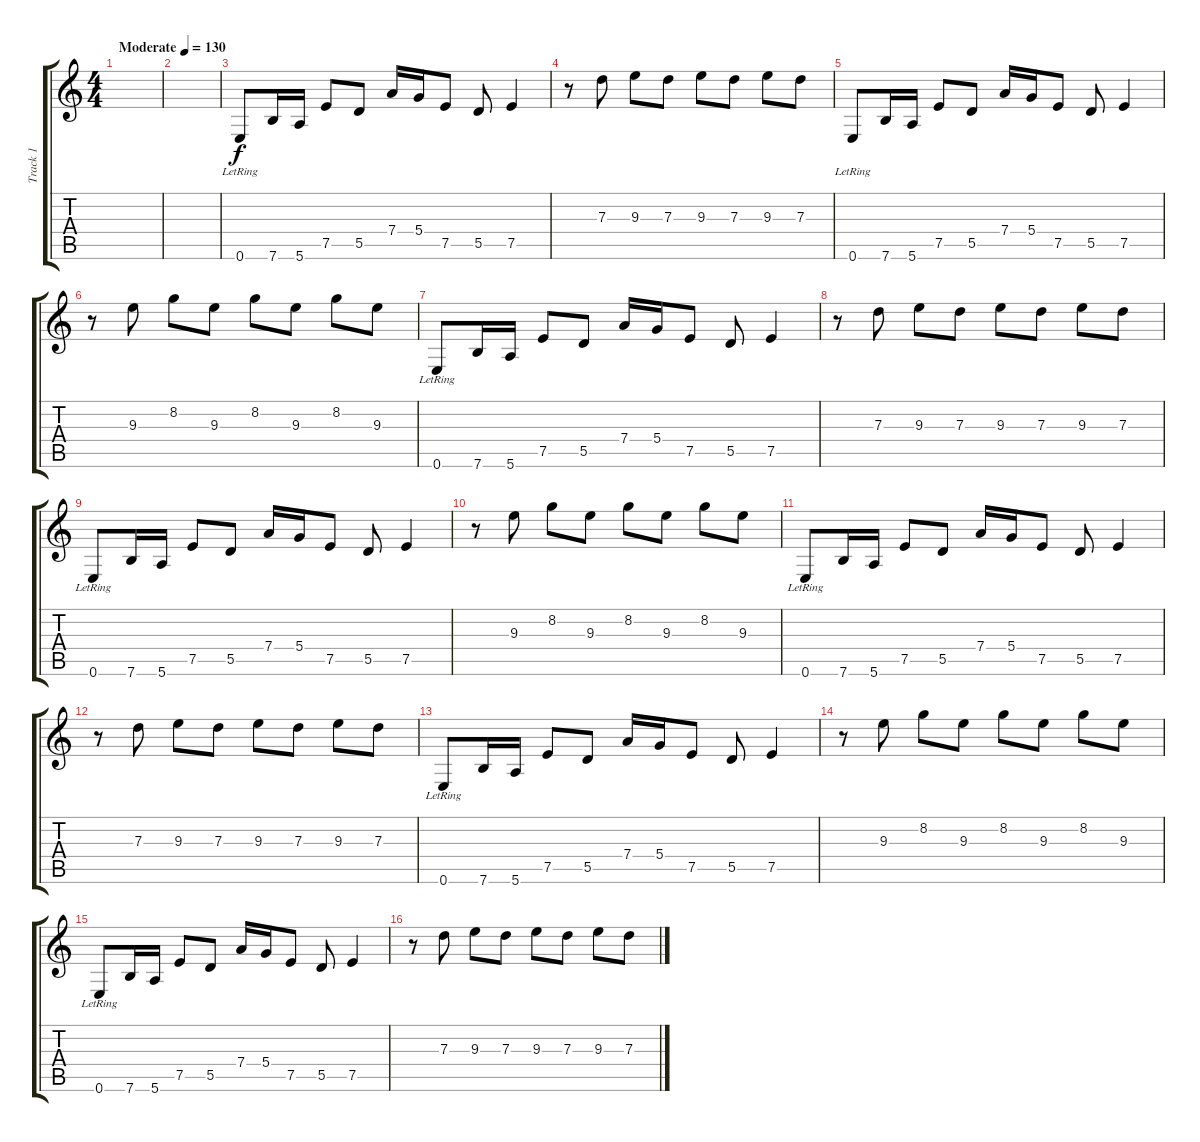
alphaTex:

\track ("Track 1" "Track 1") {instrument electricguitarclean}
\staff {score tabs}
\tuning (E4 B3 G3 D3 A2 E2) {hide}
\ts (4 4)
\tempo (130 "Moderate")
\clef g2
\ks c
|
|
0.6{lr}.8 7.6.16 5.6.16 7.5.8 5.5.8 7.4.16 5.4.16 7.5.8 5.5.8 7.5.4 |
r.8 7.3.8 9.3.8 7.3.8 9.3.8 7.3.8 9.3.8 7.3.8 |
0.6{lr}.8 7.6.16 5.6.16 7.5.8 5.5.8 7.4.16 5.4.16 7.5.8 5.5.8 7.5.4 |
r.8 9.3.8 8.2.8 9.3.8 8.2.8 9.3.8 8.2.8 9.3.8 |
0.6{lr}.8 7.6.16 5.6.16 7.5.8 5.5.8 7.4.16 5.4.16 7.5.8 5.5.8 7.5.4 |
r.8 7.3.8 9.3.8 7.3.8 9.3.8 7.3.8 9.3.8 7.3.8 |
0.6{lr}.8 7.6.16 5.6.16 7.5.8 5.5.8 7.4.16 5.4.16 7.5.8 5.5.8 7.5.4 |
r.8 9.3.8 8.2.8 9.3.8 8.2.8 9.3.8 8.2.8 9.3.8 |
0.6{lr}.8{volume 11 balance 16} 7.6.16 5.6.16 7.5.8 5.5.8 7.4.16 5.4.16 7.5.8 5.5.8 7.5.4 |
r.8 7.3.8 9.3.8 7.3.8 9.3.8 7.3.8 9.3.8 7.3.8 |
0.6{lr}.8 7.6.16 5.6.16 7.5.8 5.5.8 7.4.16 5.4.16 7.5.8 5.5.8 7.5.4 |
r.8 9.3.8 8.2.8 9.3.8 8.2.8 9.3.8 8.2.8 9.3.8 |
0.6{lr}.8 7.6.16 5.6.16 7.5.8 5.5.8 7.4.16 5.4.16 7.5.8 5.5.8 7.5.4 |
r.8 7.3.8 9.3.8 7.3.8 9.3.8 7.3.8 9.3.8 7.3.8
